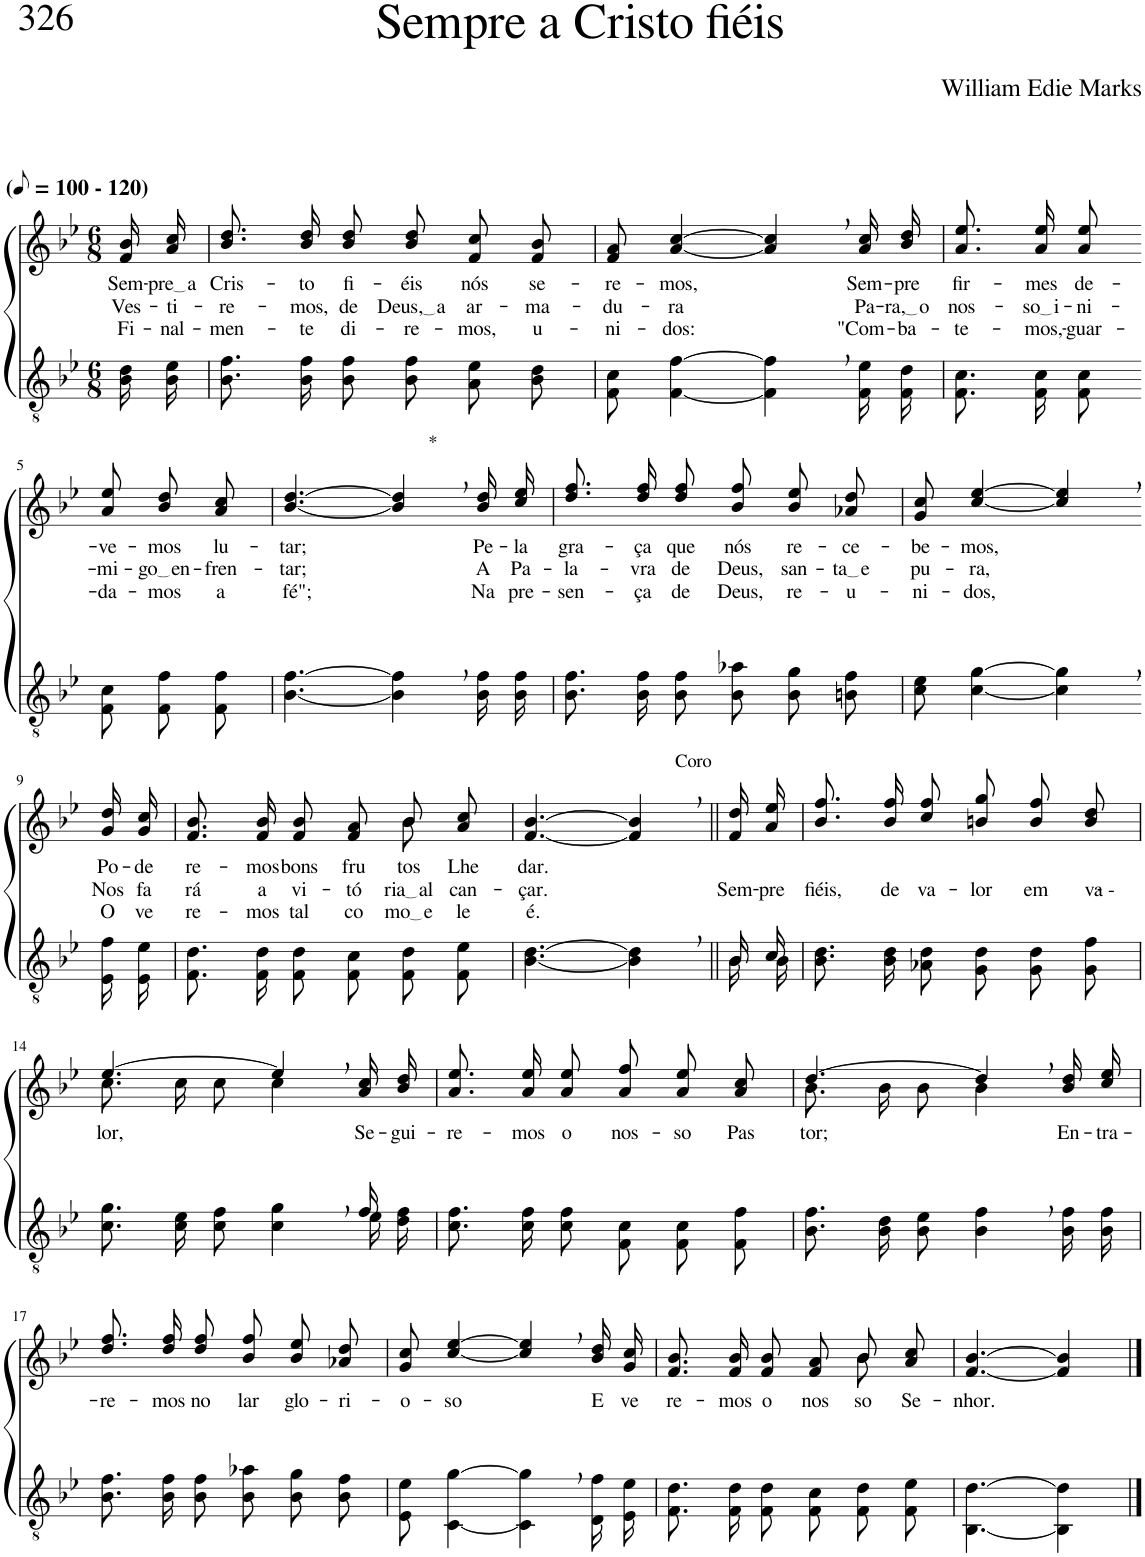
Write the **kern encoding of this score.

**kern	**kern	**text	**text	**text
*part2	*part1	*part1	*part1	*part1
*staff2	*staff1	*staff1	*staff1	*staff1
*I"Parte III e IV	*I"Parte I e II	*	*	*
*clefGv2	*clefG2	*	*	*
*Trd3c5	*Trd3c5	*	*	*
*k[b-e-]	*k[b-e-]	*	*	*
*M6/8	*M6/8	*	*	*
*MM50	*MM50	*	*	*
=1	=1	=1	=1	=1
!	!LO:TX:a:B:t=(	!	!	!
!	!LO:TX:a:B:t=- 120)	!	!	!
!	!	!LO:LY:b	!LO:LY:b	!LO:LY:b
16B-\ 16d\LL	16f/ 16b-/LL	Sem-	Ves-	Fi-
!	!	!LO:LY:b	!LO:LY:b	!LO:LY:b
16B-\ 16e-\JJ	16a/ 16cc/JJ	pre a	-ti-	-nal-
=2	=2	=2	=2	=2
!	!	!LO:LY:b	!LO:LY:b	!LO:LY:b
8.B-\ 8.f\L	8.b-\ 8.dd\L	Cris-	-re-	-men-
!	!	!LO:LY:b	!LO:LY:b	!LO:LY:b
16B-\ 16f\K	16b-\ 16dd\K	-to	-mos,	-te
!	!	!LO:LY:b	!LO:LY:b	!LO:LY:b
8B-\ 8f\J	8b-\ 8dd\J	fi-	de	di-
!	!	!LO:LY:b	!LO:LY:b	!LO:LY:b
8B-\ 8f\L	8b-\ 8dd\L	-éis	Deus, a	-re-
!	!	!LO:LY:b	!LO:LY:b	!LO:LY:b
8A\ 8e-\	8f\ 8cc\	nós	ar-	-mos,
!	!	!LO:LY:b	!LO:LY:b	!LO:LY:b
8B-\ 8d\J	8f\ 8b-\J	se-	-ma-	u-
=3	=3	=3	=3	=3
!	!	!LO:LY:b	!LO:LY:b	!LO:LY:b
8F\ 8c\	8f/ 8a/	-re-	-du-	-ni-
!	!	!LO:LY:b	!LO:LY:b	!LO:LY:b
[4F\ [4f\	[4a/ [4cc/	-mos,	-ra	-dos:
4F\], 4f\],	4a/], 4cc/],	.	.	.
!	!	!LO:LY:b	!LO:LY:b	!LO:LY:b
16F/ 16e-/LL	16a\ 16cc\LL	Sem-	Pa-	"Com-
!	!	!LO:LY:b	!LO:LY:b	!LO:LY:b
16F/ 16d/JJ	16b-\ 16dd\JJ	-pre	ra, o	-ba-
=4	=4	=4	=4	=4
!	!	!LO:LY:b	!LO:LY:b	!LO:LY:b
8.F/ 8.c/L	8.a\ 8.ee-\L	fir-	nos-	-te-
!	!	!LO:LY:b	!LO:LY:b	!LO:LY:b
16F/ 16c/K	16a\ 16ee-\K	-mes	so i	-mos,-
!	!	!LO:LY:b	!LO:LY:b	!LO:LY:b
8F/ 8c/J	8a\ 8ee-\J	de-	-ni-	-guar-
!!LO:LB:g=z
=5-	=5-	=5-	=5-	=5-
!	!	!LO:LY:b	!LO:LY:b	!LO:LY:b
8F\ 8c\L	8a\ 8ee-\L	-ve-	-mi-	-da-
!	!	!LO:LY:b	!LO:LY:b	!LO:LY:b
8F\ 8f\	8b-\ 8dd\	-mos	go en	-mos
!	!	!LO:LY:b	!LO:LY:b	!LO:LY:b
8F\ 8f\J	8a\ 8cc\J	lu-	-fren-	a
=6	=6	=6	=6	=6
!	!	!LO:LY:b	!LO:LY:b	!LO:LY:b
[4.B-\ [4.f\	[4.b-/ [4.dd/	-tar;	-tar;	fé";
!	!LO:TX:a:t=*	!	!	!
4B-\], 4f\],	4b-/], 4dd/],	.	.	.
!	!	!LO:LY:b	!LO:LY:b	!LO:LY:b
16B-\ 16f\LL	16b-\ 16dd\LL	Pe-	-A	Na
!	!	!LO:LY:b	!LO:LY:b	!LO:LY:b
16B-\ 16f\JJ	16cc\ 16ee-\JJ	-la	Pa-	pre-
=7	=7	=7	=7	=7
!	!	!LO:LY:b	!LO:LY:b	!LO:LY:b
8.B-\ 8.f\L	8.dd\ 8.ff\L	gra-	-la-	-sen-
!	!	!LO:LY:b	!LO:LY:b	!LO:LY:b
16B-\ 16f\K	16dd\ 16ff\K	-ça	-vra	-ça
!	!	!LO:LY:b	!LO:LY:b	!LO:LY:b
8B-\ 8f\J	8dd\ 8ff\J	que	de	de
!	!	!LO:LY:b	!LO:LY:b	!LO:LY:b
8B-\ 8a-X\L	8b-\ 8ff\L	nós	Deus,	Deus,
!	!	!LO:LY:b	!LO:LY:b	!LO:LY:b
8B-\ 8g\	8b-\ 8ee-\	re-	san-	re-
!	!	!LO:LY:b	!LO:LY:b	!LO:LY:b
8Bn\ 8f\J	8a-X\ 8dd\J	-ce-	ta e	-u-
=8	=8	=8	=8	=8
!	!	!LO:LY:b	!LO:LY:b	!LO:LY:b
8c\ 8e-\	8g/ 8cc/	-be-	pu-	-ni-
!	!	!LO:LY:b	!LO:LY:b	!LO:LY:b
[4c\ [4g\	[4cc/ [4ee-/	-mos,	-ra,	-dos,
4c\], 4g\],	4cc/], 4ee-/],	.	.	.
!!LO:LB:g=z
=9-	=9-	=9-	=9-	=9-
!	!	!LO:LY:b	!LO:LY:b	!LO:LY:b
16E-/ 16f/LL	16g/ 16dd/LL	Po-	Nos	O
!	!	!LO:LY:b	!LO:LY:b	!LO:LY:b
16E-/ 16e-/JJ	16g/ 16cc/JJ	-de-	fa-	ve-
=10	=10	=10	=10	=10
*	*^	*	*	*
!	!	!	!LO:LY:b	!LO:LY:b	!LO:LY:b
8.F/ 8.d/L	2ryy	8.f/ 8.b-/L	re-	-rá	-re-
!	!	!	!LO:LY:b	!LO:LY:b	!LO:LY:b
16F/ 16d/K	.	16f/ 16b-/K	-mos	a	-mos
!	!	!	!LO:LY:b	!LO:LY:b	!LO:LY:b
8F/ 8d/J	.	8f/ 8b-/J	bons	vi-	tal
!	!	!	!LO:LY:b	!LO:LY:b	!LO:LY:b
8F\ 8c\L	.	8f/ 8a/L	fru-	-tó-	co-
!	!	!	!LO:LY:b	!LO:LY:b	!LO:LY:b
8F\ 8d\	8b-\	8b-/	-tos	ria al	mo e
!	!	!	!LO:LY:b	!LO:LY:b	!LO:LY:b
8F\ 8e-\J	8ryy	8a/ 8cc/J	Lhe	can-	-le
=11	=11	=11	=11	=11	=11
!	!	!	!LO:LY:b	!LO:LY:b	!LO:LY:b
*	*v	*v	*	*	*
[4.B-\ [4.d\	[4.f/ [4.b-/	dar.	-çar.	é.
!	!LO:TX:a:t=Coro	!	!	!
4B-\], 4d\],	4f/], 4b-/],	.	.	.
=12||	=12||	=12||	=12||	=12||
*^	*	*	*	*
!	!	!	!	!LO:LY:b	!
16B-/LL	16B-\LL	16f\ 16dd\LL	.	Sem-	.
!	!	!	!	!LO:LY:b	!
16c/JJ	16B-\JJ	16a\ 16ee-\JJ	.	-pre	.
=13	=13	=13	=13	=13	=13
!	!	!	!	!LO:LY:b	!
*v	*v	*	*	*	*
8.B-\ 8.d\L	8.b-\ 8.ff\L	.	fiéis,	.
!	!	!	!LO:LY:b	!
16B-\ 16d\K	16b-\ 16ff\K	.	de	.
!	!	!	!LO:LY:b	!
8A-X\ 8d\J	8cc\ 8ff\J	.	va-	.
!	!	!	!LO:LY:b	!
8G\ 8d\L	8bn\ 8gg\L	.	-lor	.
!	!	!	!LO:LY:b	!
8G\ 8d\	8b\ 8ff\	.	em	.
!	!	!	!LO:LY:b	!
8G\ 8f\J	8b\ 8dd\J	.	va --	.
!!LO:LB:g=z
=14	=14	=14	=14	=14
*^	*^	*	*	*
!	!	!	!	!LO:LY:b	!	!
2ryy	8.c\ 8.g\L	[4.ee-/	8.cc\L	lor,	.	.
.	16c\ 16e-\K	.	16cc\Jk	.	.	.
.	8c\ 8f\J	.	8cc\	.	.	.
.	4c\ 4g\	4ee-,/]	4cc\	.	.	.
8ryy	.	.	.	.	.	.
!	!	!	!	!LO:LY:b	!	!
16f/	16e-\LL	16a\ 16cc\LL	8ryy	Se-	.	.
!	!	!	!	!LO:LY:b	!	!
16ryy	16d\ 16f\JJ	16b-\ 16dd\JJ	.	-gui-	.	.
*	*	*v	*v	*	*	*
=15	=15	=15	=15	=15	=15
!	!	!	!LO:LY:b	!	!
*v	*v	*	*	*	*
8.c\ 8.f\L	8.a\ 8.ee-\L	-re-	.	.
!	!	!LO:LY:b	!	!
16c\ 16f\K	16a\ 16ee-\K	-mos	.	.
!	!	!LO:LY:b	!	!
8c\ 8f\J	8a\ 8ee-\J	o	.	.
!	!	!LO:LY:b	!	!
8F\ 8c\L	8a\ 8ff\L	nos-	.	.
!	!	!LO:LY:b	!	!
8F\ 8c\	8a\ 8ee-\	-so	.	.
!	!	!LO:LY:b	!	!
8F\ 8f\J	8a\ 8cc\J	Pas-	.	.
=16	=16	=16	=16	=16
*	*^	*	*	*
!	!	!	!LO:LY:b	!	!
8.B-\ 8.f\L	[4.dd/	8.b-\L	-tor;	.	.
16B-\ 16d\K	.	16b-\Jk	.	.	.
8B-\ 8e-\J	.	8b-\	.	.	.
4B-\, 4f\,	4dd,/]	4b-\	.	.	.
!	!	!	!LO:LY:b	!	!
16B-\ 16f\LL	16b-\ 16dd\LL	8ryy	En-	.	.
!	!	!	!LO:LY:b	!	!
16B-\ 16f\JJ	16cc\ 16ee-\JJ	.	-tra-	.	.
*	*v	*v	*	*	*
!!LO:LB:g=z
=17	=17	=17	=17	=17
!	!	!LO:LY:b	!	!
8.B-\ 8.f\L	8.dd\ 8.ff\L	-re-	.	.
!	!	!LO:LY:b	!	!
16B-\ 16f\K	16dd\ 16ff\K	-mos	.	.
!	!	!LO:LY:b	!	!
8B-\ 8f\J	8dd\ 8ff\J	no	.	.
!	!	!LO:LY:b	!	!
8B-\ 8a-X\L	8b-\ 8ff\L	lar	.	.
!	!	!LO:LY:b	!	!
8B-\ 8g\	8b-\ 8ee-\	glo-	.	.
!	!	!LO:LY:b	!	!
8B-\ 8f\J	8a-X\ 8dd\J	-ri-	.	.
=18	=18	=18	=18	=18
!	!	!LO:LY:b	!	!
8E-\ 8e-\	8g/ 8cc/	-o-	.	.
!	!	!LO:LY:b	!	!
[4C\ [4g\	[4cc/ [4ee-/	-so	.	.
4C\], 4g\],	4cc/], 4ee-/],	.	.	.
!	!	!LO:LY:b	!	!
16D/ 16f/LL	16b-\ 16dd\LL	E	.	.
!	!	!LO:LY:b	!	!
16E-/ 16e-/JJ	16g\ 16cc\JJ	ve-	.	.
=19	=19	=19	=19	=19
*	*^	*	*	*
!	!	!	!LO:LY:b	!	!
8.F/ 8.d/L	2ryy	8.f/ 8.b-/L	-re-	.	.
!	!	!	!LO:LY:b	!	!
16F/ 16d/K	.	16f/ 16b-/K	-mos	.	.
!	!	!	!LO:LY:b	!	!
8F/ 8d/J	.	8f/ 8b-/J	o	.	.
!	!	!	!LO:LY:b	!	!
8F\ 8c\L	.	8f/ 8a/L	nos-	.	.
!	!	!	!LO:LY:b	!	!
8F\ 8d\	8b-\	8b-/	-so	.	.
!	!	!	!LO:LY:b	!	!
8F\ 8e-\J	8ryy	8a/ 8cc/J	Se-	.	.
=20	=20	=20	=20	=20	=20
!	!	!	!LO:LY:b	!	!
*	*v	*v	*	*	*
[4.BB-\ [4.d\	[4.f/ [4.b-/	-nhor.	.	.
4BB-\] 4d\]	4f/] 4b-/]	.	.	.
==	==	==	==	==
*-	*-	*-	*-	*-
